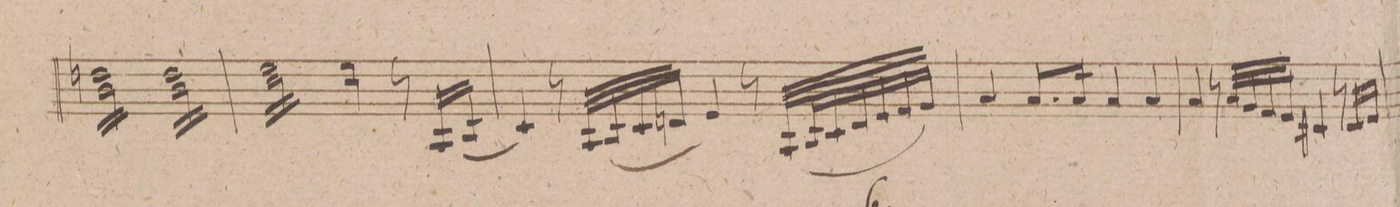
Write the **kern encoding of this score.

**kern	**dynam
*I"Violino 2do	*
*clefG2	*
*k[f#c#g#d#]	*
*met(c|)	*
*M2/2	*
16ddn\LL 16b\	.
16dd\ 16b\	.
16dd\ 16b\	.
16dd\ 16b\	.
16dd\ 16b\	.
16dd\ 16b\	.
16dd\ 16b\	.
16dd\JJ 16b\	.
16dd\LL 16b\	.
16dd\ 16b\	.
16dd\ 16b\	.
16dd\ 16b\	.
16dd\ 16b\	.
16dd\ 16b\	.
16dd\ 16b\	.
16dd\JJ 16b\	.
=160	=160
16ee\LL 16cc#\	.
16ee\ 16cc#\	.
16ee\ 16cc#\	.
16ee\ 16cc#\	.
16ee\ 16cc#\	.
16ee\ 16cc#\	.
16ee\ 16cc#\	.
16ee\JJ 16cc#\	.
*Xtremolo	*
4ee\ 4cc#\	.
8r	.
(<16A/LL	.
16B/JJ	.
=161	=161
4c#/)	.
8r	.
(<32A/LLL	.
32B/	.
32c#/	.
32dn/JJJ	.
4e/)	.
8r	.
=-	=-
(<32A/LLL	.
64B/L	.
64c#/	.
64d/	.
64e/	.
64f#/	.
64g#/JJJJ)	.
=162	=162
4a/	.
8.a/L	.
16a/Jk	.
4a/	.
4a/	.
=163	=163
4a/	.
8r	.
32a/LLL	.
32g#/	.
32f#/	.
32e/JJJ	.
4d#X/	.
8r	.
16d#/LL	.
16e/JJ	.
=164	=164
*-	*-
